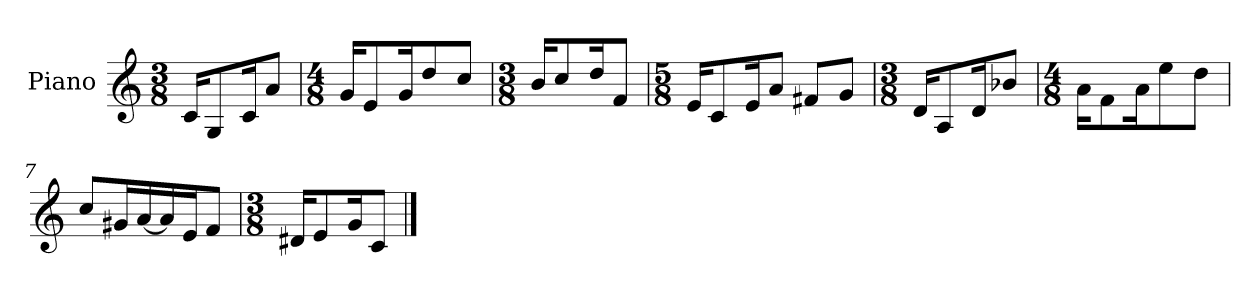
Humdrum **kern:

**kern
*part1
*staff1
*I"Piano
*I'Pno.
*clefG2
*k[]
*M3/8
=1
16c/KL
8G/
16c/K
8a/J
=2
*M4/8
16g/KL
8e/
16g/K
8dd/
8cc/J
=3
*M3/8
16b/KL
8cc/
16dd/K
8f/J
=4
*M5/8
16e/KL
8c/
16e/K
8a/J
8f#X/L
8g/J
=5
*M3/8
16d/KL
8A/
16d/K
8b-X/J
=6
*M4/8
16a\KL
8f\
16a\K
8ee\
8dd\J
=7
8cc/L
16g#X/L
[16a/
16a/]
16e/J
8f/J
!!LO:LB:g=z
=8
*M3/8
16d#X/KL
8e/
16g/K
8c/J
==
*-
